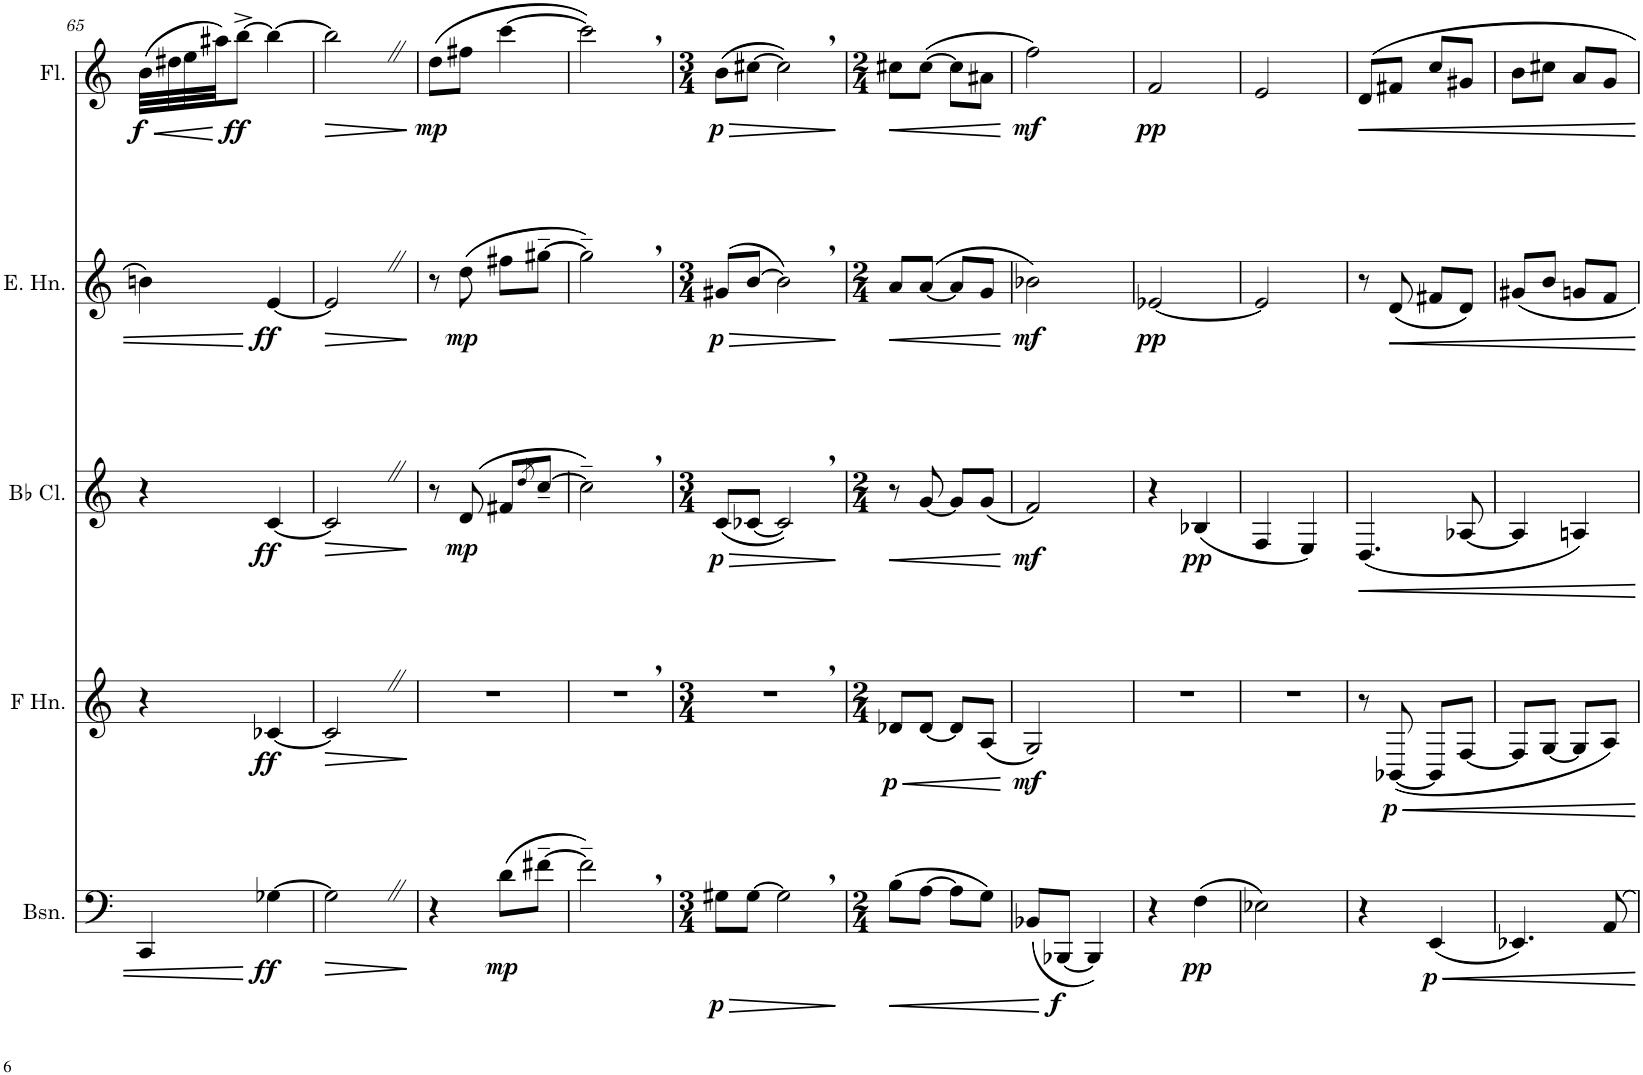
**kern	**dynam	**kern	**dynam	**kern	**dynam	**kern	**dynam	**kern	**dynam
*part5	*part5	*part4	*part4	*part3	*part3	*part2	*part2	*part1	*part1
*staff5	*staff5	*staff4	*staff4	*staff3	*staff3	*staff2	*staff2	*staff1	*staff1
*I"Bassoon	*	*I"Horn in F	*	*I"Bb Clarinet	*	*I"English Horn	*	*I"Flute	*
*I'Bsn.	*	*	*	*I'Bb Cl.	*	*I'E. Hn.	*	*I'Fl.	*
!!LO:PB:g=z
*clefF4	*	*clefG2	*	*clefG2	*	*clefG2	*	*clefG2	*
*	*	*ITrd4c7	*	*ITrd1c2	*	*ITrd4c7	*	*	*
*k[]	*	*k[]	*	*k[]	*	*k[]	*	*k[]	*
*M2/4	*	*M2/4	*	*M2/4	*	*M2/4	*	*M2/4	*
=65	=65	=65	=65	=65	=65	=65	=65	=65	=65
!	!	!	!	!	!	!	!	!	!LO:HP:b
!	!	!	!	!	!	!	!	!	!LO:DY:n=1:b
4CC/	.	4r	.	4r	.	4bn\	.	(32b\LLL	< f
.	.	.	.	.	.	.	.	32dd#X\	.
.	.	.	.	.	.	.	.	32ee\	.
.	.	.	.	.	.	.	.	32aa#X\JJ)	.
!	!	!	!	!	!	!	!	!	!LO:DY:n=2:b
.	.	.	.	.	.	.	.	[8bb^\J	[ ff
!	!LO:DY:b	!	!LO:DY:b	!	!LO:DY:b	!	!LO:DY:b	!	!
[4G-X\	ff	[4c-X/	ff	[4c/	ff	[4e/	ff	4bb\_	.
=66	=66	=66	=66	=66	=66	=66	=66	=66	=66
!	!LO:HP:b	!	!LO:HP:b	!	!LO:HP:b	!	!LO:HP:b	!	!LO:HP:b
2G-Z\]	>	2c-Z/]	>	2cZ/]	>	2eZ/]	>	2bbZ\]	>
.	.	.	.	.	.	.	.	.	]
=67	=67	=67	=67	=67	=67	=67	=67	=67	=67
!	!	!	!	!	!	!	!	!	!LO:DY:b
4r	.	2r	.	8r	.	8r	.	(8dd\L	mp
!	!	!	!	!	!LO:DY:b	!	!LO:DY:b	!	!
.	.	.	.	(8d/	mp	(8dd\	mp	8ff#X\J	.
!	!LO:DY:b	!	!	!	!	!	!	!	!
(8d\L	mp	.	.	8f#X/L	.	8ff#X\L	.	[4ccc\	.
.	.	.	.	8qdd/	.	.	.	.	.
[8f#X~\J	.	.	.	[8cc~/J	.	[8gg#X~\J	.	.	.
=68	=68	=68	=68	=68	=68	=68	=68	=68	=68
2f#~,\])	.	2r	.	2cc~,\])	.	2gg#~,\])	.	2ccc,\])	.
=69	=69	=69	=69	=69	=69	=69	=69	=69	=69
*M3/4	*	*M3/4	*	*M3/4	*	*M3/4	*	*M3/4	*
!	!LO:HP:b	!	!	!	!LO:HP:b	!	!LO:HP:b	!	!LO:HP:b
!	!LO:DY:n=1:b	!	!	!	!LO:DY:n=1:b	!	!LO:DY:n=1:b	!	!LO:DY:n=1:b
8G#X\L	> p	2.r	.	(8c/L	> p	(8g#X/L	> p	(8b\L	> p
[8G#\J	.	.	.	[8c-X/J	.	[8b/J	.	[8cc#X\J	.
2G#,\]	.	.	.	2c-,/])	.	2b,\])	.	2cc#,\])	.
.	]	.	.	.	]	.	]	.	]
=70	=70	=70	=70	=70	=70	=70	=70	=70	=70
*M2/4	*	*M2/4	*	*M2/4	*	*M2/4	*	*M2/4	*
!	!	!	!LO:DY:b	!	!	!	!	!	!LO:HP:b
(8B\L	.	8d-X/L	p	8r	.	8a/L	.	8cc#X\L	<
[8A\J	.	[8d-/J	.	[8g/	.	([8a/J	.	([8cc#\J	.
8A\L]	.	8d-/L]	.	8g/L]	.	8a/L]	.	8cc#\L]	.
8G\J)	.	(8A/J	.	(8g/J	.	8g/J	.	8a#X\J	.
.	.	.	]	.	]	.	]	.	[
=71	=71	=71	=71	=71	=71	=71	=71	=71	=71
!	!	!	!LO:DY:b	!	!LO:DY:b	!	!LO:DY:b	!	!LO:DY:b
(8BB-X/L	.	2G/)	mf	2f/)	mf	2b-X\)	mf	2ff\)	mf
!	!LO:DY:n=1:b	!	!	!	!	!	!	!	!
[8BBB-X/J	] f	.	.	.	.	.	.	.	.
4BBB-/])	.	.	.	.	.	.	.	.	.
=72	=72	=72	=72	=72	=72	=72	=72	=72	=72
!	!	!	!	!	!	!	!LO:DY:b	!	!LO:DY:b
4r	.	2r	.	4r	.	[2e-X/	pp	2f/	pp
!	!LO:DY:b	!	!	!	!LO:DY:b	!	!	!	!
(4F\	pp	.	.	(4B-X/	pp	.	.	.	.
=73	=73	=73	=73	=73	=73	=73	=73	=73	=73
2E-X\)	.	2r	.	4F/	.	2e-/]	.	2e/	.
.	.	.	.	4E/)	.	.	.	.	.
=74	=74	=74	=74	=74	=74	=74	=74	=74	=74
4r	.	8r	.	(4.D/	.	8r	.	8d/L	.
!	!	!	!LO:DY:b	!	!	!	!	!	!
.	.	([8BB-X/	p	.	.	(8d/	.	8f#X/J	.
!	!LO:DY:b	!	!	!	!	!	!	!	!
(4EE/	p	8BB-/L]	.	.	.	8f#X/L	.	8cc/L	.
.	.	[8F/J	.	[8A-X/	.	8d/J)	.	8g#X/J	.
=75	=75	=75	=75	=75	=75	=75	=75	=75	=75
4.EE-X/)	.	8F/L]	.	4A-/]	.	8g#X/L	.	8b\L	.
.	.	[8G/J	.	.	.	8b/J	.	8cc#X\J	.
.	.	8G/L]	.	4An/)	.	8gn/L	.	8a/L	.
8AA/	.	8A/J)	.	.	.	8f/J	.	8g/J	.
=	=	=	=	=	=	=	=	=	=
*-	*-	*-	*-	*-	*-	*-	*-	*-	*-
